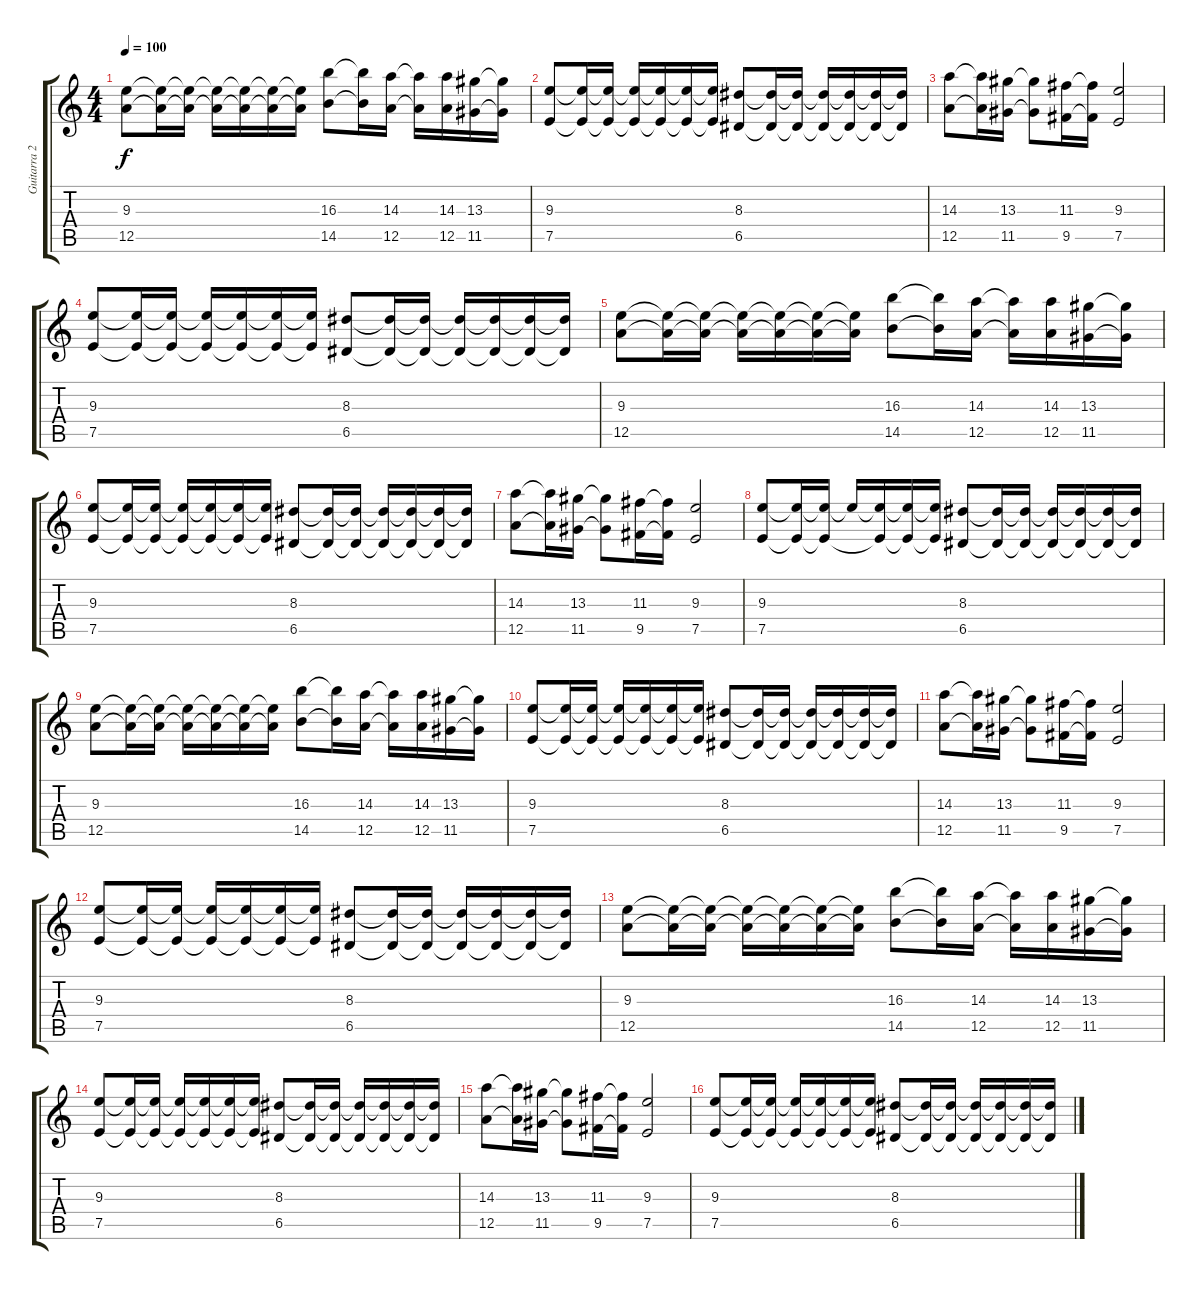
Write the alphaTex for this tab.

\track ("Guitarra 2" "Guitarra 2") {instrument distortionguitar}
\staff {score tabs}
\tuning (E4 B3 G3 D3 A2 E2) {hide}
\ts (4 4)
\tempo 100
\clef g2
\ks c
(9.3 12.5).8{dy f} (9.3{t} 12.5{t}).16 (9.3{t} 12.5{t}).16 (9.3{t} 12.5{t}).16 (9.3{t} 12.5{t}).16 (9.3{t} 12.5{t}).16 (9.3{t} 12.5{t}).16 (16.3 14.5).8 (16.3{t} 14.5{t}).16 (14.3 12.5).16 (14.3{t} 12.5{t}).16 (14.3 12.5).16 (13.3 11.5).16 (13.3{t} 11.5{t}).16 |
(9.3 7.5).8 (9.3{t} 7.5{t}).16 (9.3{t} 7.5{t}).16 (9.3{t} 7.5{t}).16 (9.3{t} 7.5{t}).16 (9.3{t} 7.5{t}).16 (9.3{t} 7.5{t}).16 (8.3 6.5).8 (8.3{t} 6.5{t}).16 (8.3{t} 6.5{t}).16 (8.3{t} 6.5{t}).16 (8.3{t} 6.5{t}).16 (8.3{t} 6.5{t}).16 (8.3{t} 6.5{t}).16 |
(14.3 12.5).8 (14.3{t} 12.5{t}).16 (13.3 11.5).16 (13.3{t} 11.5{t}).8 (11.3 9.5).16 (11.3{t} 9.5{t}).16 (9.3 7.5).2 |
(9.3 7.5).8 (9.3{t} 7.5{t}).16 (9.3{t} 7.5{t}).16 (9.3{t} 7.5{t}).16 (9.3{t} 7.5{t}).16 (9.3{t} 7.5{t}).16 (9.3{t} 7.5{t}).16 (8.3 6.5).8 (8.3{t} 6.5{t}).16 (8.3{t} 6.5{t}).16 (8.3{t} 6.5{t}).16 (8.3{t} 6.5{t}).16 (8.3{t} 6.5{t}).16 (8.3{t} 6.5{t}).16 |
(9.3 12.5).8 (9.3{t} 12.5{t}).16 (9.3{t} 12.5{t}).16 (9.3{t} 12.5{t}).16 (9.3{t} 12.5{t}).16 (9.3{t} 12.5{t}).16 (9.3{t} 12.5{t}).16 (16.3 14.5).8 (16.3{t} 14.5{t}).16 (14.3 12.5).16 (14.3{t} 12.5{t}).16 (14.3 12.5).16 (13.3 11.5).16 (13.3{t} 11.5{t}).16 |
(9.3 7.5).8 (9.3{t} 7.5{t}).16 (9.3{t} 7.5{t}).16 (9.3{t} 7.5{t}).16 (9.3{t} 7.5{t}).16 (9.3{t} 7.5{t}).16 (9.3{t} 7.5{t}).16 (8.3 6.5).8 (8.3{t} 6.5{t}).16 (8.3{t} 6.5{t}).16 (8.3{t} 6.5{t}).16 (8.3{t} 6.5{t}).16 (8.3{t} 6.5{t}).16 (8.3{t} 6.5{t}).16 |
(14.3 12.5).8 (14.3{t} 12.5{t}).16 (13.3 11.5).16 (13.3{t} 11.5{t}).8 (11.3 9.5).16 (11.3{t} 9.5{t}).16 (9.3 7.5).2 |
(9.3 7.5).8 (9.3{t} 7.5{t}).16 (9.3{t} 7.5{t}).16 9.3{t}.16 (9.3{t} 7.5{t}).16 (9.3{t} 7.5{t}).16 (9.3{t} 7.5{t}).16 (8.3 6.5).8 (8.3{t} 6.5{t}).16 (8.3{t} 6.5{t}).16 (8.3{t} 6.5{t}).16 (8.3{t} 6.5{t}).16 (8.3{t} 6.5{t}).16 (8.3{t} 6.5{t}).16 |
(9.3 12.5).8 (9.3{t} 12.5{t}).16 (9.3{t} 12.5{t}).16 (9.3{t} 12.5{t}).16 (9.3{t} 12.5{t}).16 (9.3{t} 12.5{t}).16 (9.3{t} 12.5{t}).16 (16.3 14.5).8 (16.3{t} 14.5{t}).16 (14.3 12.5).16 (14.3{t} 12.5{t}).16 (14.3 12.5).16 (13.3 11.5).16 (13.3{t} 11.5{t}).16 |
(9.3 7.5).8 (9.3{t} 7.5{t}).16 (9.3{t} 7.5{t}).16 (9.3{t} 7.5{t}).16 (9.3{t} 7.5{t}).16 (9.3{t} 7.5{t}).16 (9.3{t} 7.5{t}).16 (8.3 6.5).8 (8.3{t} 6.5{t}).16 (8.3{t} 6.5{t}).16 (8.3{t} 6.5{t}).16 (8.3{t} 6.5{t}).16 (8.3{t} 6.5{t}).16 (8.3{t} 6.5{t}).16 |
(14.3 12.5).8 (14.3{t} 12.5{t}).16 (13.3 11.5).16 (13.3{t} 11.5{t}).8 (11.3 9.5).16 (11.3{t} 9.5{t}).16 (9.3 7.5).2 |
(9.3 7.5).8 (9.3{t} 7.5{t}).16 (9.3{t} 7.5{t}).16 (9.3{t} 7.5{t}).16 (9.3{t} 7.5{t}).16 (9.3{t} 7.5{t}).16 (9.3{t} 7.5{t}).16 (8.3 6.5).8 (8.3{t} 6.5{t}).16 (8.3{t} 6.5{t}).16 (8.3{t} 6.5{t}).16 (8.3{t} 6.5{t}).16 (8.3{t} 6.5{t}).16 (8.3{t} 6.5{t}).16 |
(9.3 12.5).8 (9.3{t} 12.5{t}).16 (9.3{t} 12.5{t}).16 (9.3{t} 12.5{t}).16 (9.3{t} 12.5{t}).16 (9.3{t} 12.5{t}).16 (9.3{t} 12.5{t}).16 (16.3 14.5).8 (16.3{t} 14.5{t}).16 (14.3 12.5).16 (14.3{t} 12.5{t}).16 (14.3 12.5).16 (13.3 11.5).16 (13.3{t} 11.5{t}).16 |
(9.3 7.5).8 (9.3{t} 7.5{t}).16 (9.3{t} 7.5{t}).16 (9.3{t} 7.5{t}).16 (9.3{t} 7.5{t}).16 (9.3{t} 7.5{t}).16 (9.3{t} 7.5{t}).16 (8.3 6.5).8 (8.3{t} 6.5{t}).16 (8.3{t} 6.5{t}).16 (8.3{t} 6.5{t}).16 (8.3{t} 6.5{t}).16 (8.3{t} 6.5{t}).16 (8.3{t} 6.5{t}).16 |
(14.3 12.5).8 (14.3{t} 12.5{t}).16 (13.3 11.5).16 (13.3{t} 11.5{t}).8 (11.3 9.5).16 (11.3{t} 9.5{t}).16 (9.3 7.5).2 |
(9.3 7.5).8 (9.3{t} 7.5{t}).16 (9.3{t} 7.5{t}).16 (9.3{t} 7.5{t}).16 (9.3{t} 7.5{t}).16 (9.3{t} 7.5{t}).16 (9.3{t} 7.5{t}).16 (8.3 6.5).8 (8.3{t} 6.5{t}).16 (8.3{t} 6.5{t}).16 (8.3{t} 6.5{t}).16 (8.3{t} 6.5{t}).16 (8.3{t} 6.5{t}).16 (8.3{t} 6.5{t}).16
